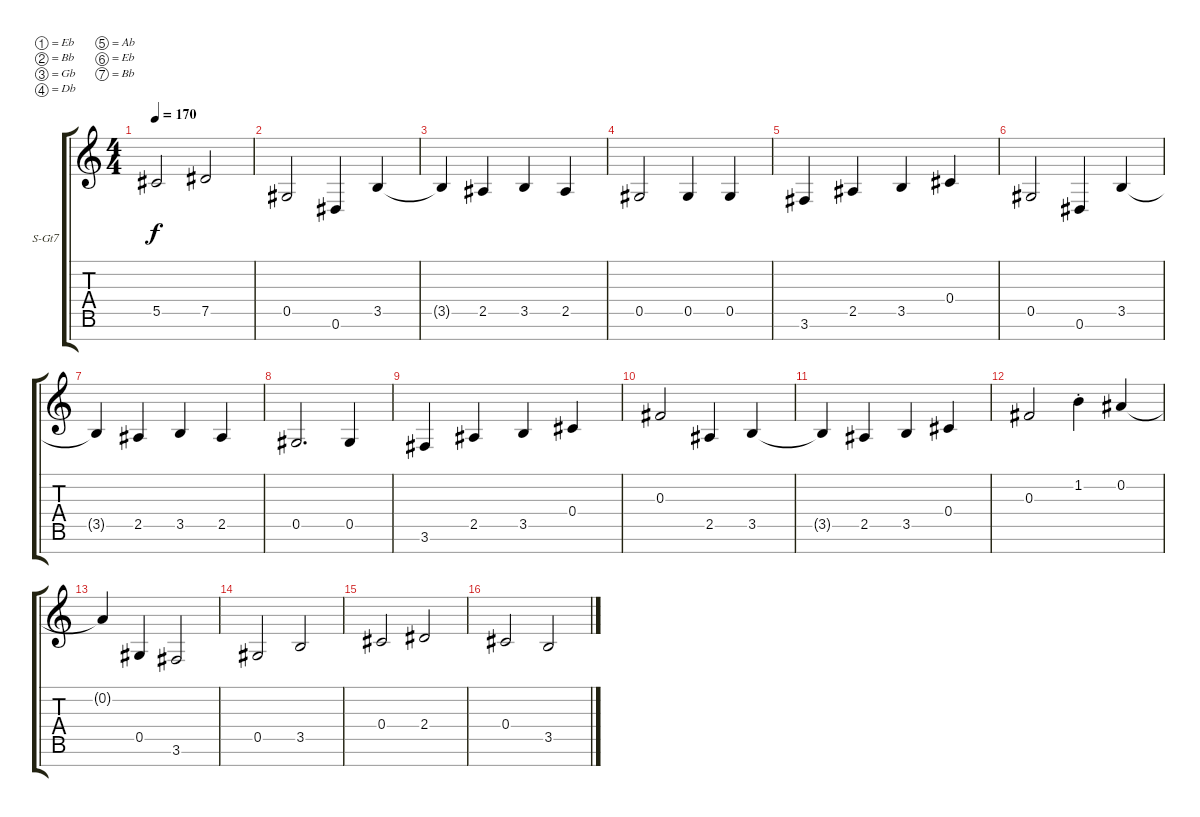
\bracketExtendMode groupsimilarinstruments
\firstSystemTrackNameOrientation horizontal
\otherSystemsTrackNameOrientation horizontal
\track ("Дмитрий Иванов" "S-Gt7") {instrument oboe}
\staff {score tabs}
\tuning (Eb4 Bb3 Gb3 Db3 Ab2 Eb2 Bb1)
\displaytranspose 12
\ts (4 4)
\tempo 170
\clef g2
\ks c
5.5.2{dy f} 7.5.2 |
0.5.2 0.6.4 3.5.4 |
3.5{t}.4 2.5.4 3.5.4 2.5.4 |
0.5.2 0.5.4 0.5.4 |
3.6.4 2.5.4 3.5.4 0.4.4 |
0.5.2 0.6.4 3.5.4 |
3.5{t}.4 2.5.4 3.5.4 2.5.4 |
0.5.2{d} 0.5.4 |
3.6.4 2.5.4 3.5.4 0.4.4 |
0.3.2 2.5.4 3.5.4 |
3.5{t}.4 2.5.4 3.5.4 0.4.4 |
0.3.2 1.2{st}.4 0.2.4 |
0.2{t}.4 0.5.4 3.6.2 |
0.5.2 3.5.2 |
0.4.2 2.4.2 |
0.4.2 3.5.2
